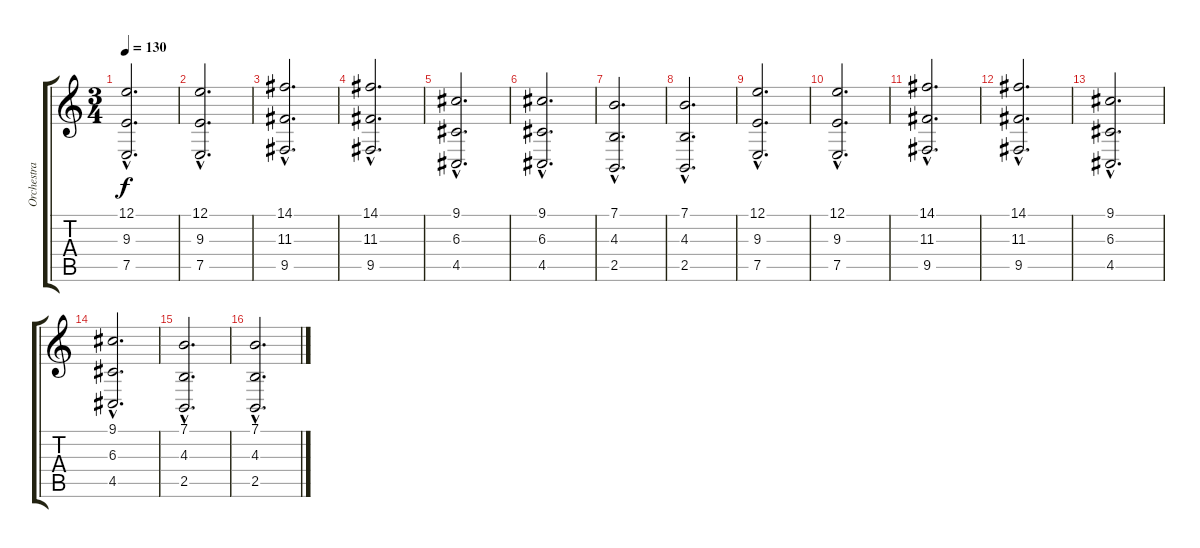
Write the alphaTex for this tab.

\track ("Orchestra Hit" "Orchestra ") {instrument orchestrahit}
\staff {score tabs}
\tuning (E4 B3 G3 D3 A2 E2) {hide}
\ts (3 4)
\tempo 130
\clef g2
\ks c
(12.1{hac} 9.3{hac} 7.5{hac}).2{d dy f} |
(12.1{hac} 9.3{hac} 7.5{hac}).2{d} |
(14.1{hac} 11.3{hac} 9.5{hac}).2{d} |
(14.1{hac} 11.3{hac} 9.5{hac}).2{d} |
(9.1{hac} 6.3{hac} 4.5{hac}).2{d} |
(9.1{hac} 6.3{hac} 4.5{hac}).2{d} |
(7.1{hac} 4.3{hac} 2.5{hac}).2{d} |
(7.1{hac} 4.3{hac} 2.5{hac}).2{d} |
(12.1{hac} 9.3{hac} 7.5{hac}).2{d} |
(12.1{hac} 9.3{hac} 7.5{hac}).2{d} |
(14.1{hac} 11.3{hac} 9.5{hac}).2{d} |
(14.1{hac} 11.3{hac} 9.5{hac}).2{d} |
(9.1{hac} 6.3{hac} 4.5{hac}).2{d} |
(9.1{hac} 6.3{hac} 4.5{hac}).2{d} |
(7.1{hac} 4.3{hac} 2.5{hac}).2{d} |
(7.1{hac} 4.3{hac} 2.5{hac}).2{d}
